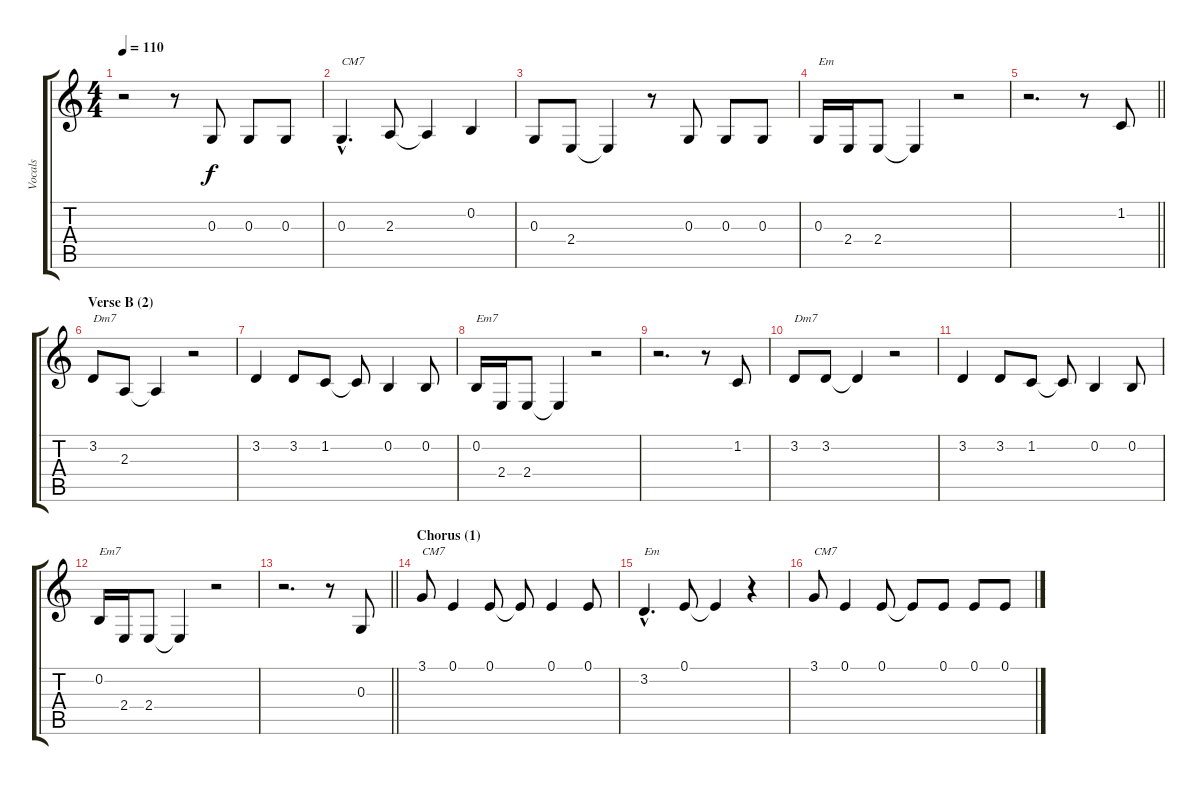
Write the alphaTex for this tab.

\track ("Vocals" "Vocals") {instrument sopranosax}
\staff {score tabs}
\tuning (E4 B3 G3 D3 A2 E2) {hide}
\ts (4 4)
\tempo 110
\clef g2
\ks c
r.2{dy f} r.8 0.3.8 0.3.8 0.3.8 |
0.3{hac}.4{d txt "CM7"} 2.3.8 2.3{t}.4 0.2.4 |
0.3.8 2.4.8 2.4{t}.4 r.8 0.3.8 0.3.8 0.3.8 |
0.3.16{txt "Em"} 2.4.16 2.4.8 2.4{t}.4 r.2 |
\barLineRight lightlight
r.2{d} r.8 1.2.8 |
\section ("" "Verse B (2)")
3.2.8{txt "Dm7"} 2.3.8 2.3{t}.4 r.2 |
3.2.4 3.2.8 1.2.8 1.2{t}.8 0.2.4 0.2.8 |
0.2.16{txt "Em7"} 2.4.16 2.4.8 2.4{t}.4 r.2 |
r.2{d} r.8 1.2.8 |
3.2.8{txt "Dm7"} 3.2.8 3.2{t}.4 r.2 |
3.2.4 3.2.8 1.2.8 1.2{t}.8 0.2.4 0.2.8 |
0.2.16{txt "Em7"} 2.4.16 2.4.8 2.4{t}.4 r.2 |
\barLineRight lightlight
r.2{d} r.8 0.3.8 |
\section ("" "Chorus (1)")
3.1.8{txt "CM7"} 0.1.4 0.1.8 0.1{t}.8 0.1.4 0.1.8 |
3.2{hac}.4{d txt "Em"} 0.1.8 0.1{t}.4 r.4 |
3.1.8{txt "CM7"} 0.1.4 0.1.8 0.1{t}.8 0.1.8 0.1.8 0.1.8
